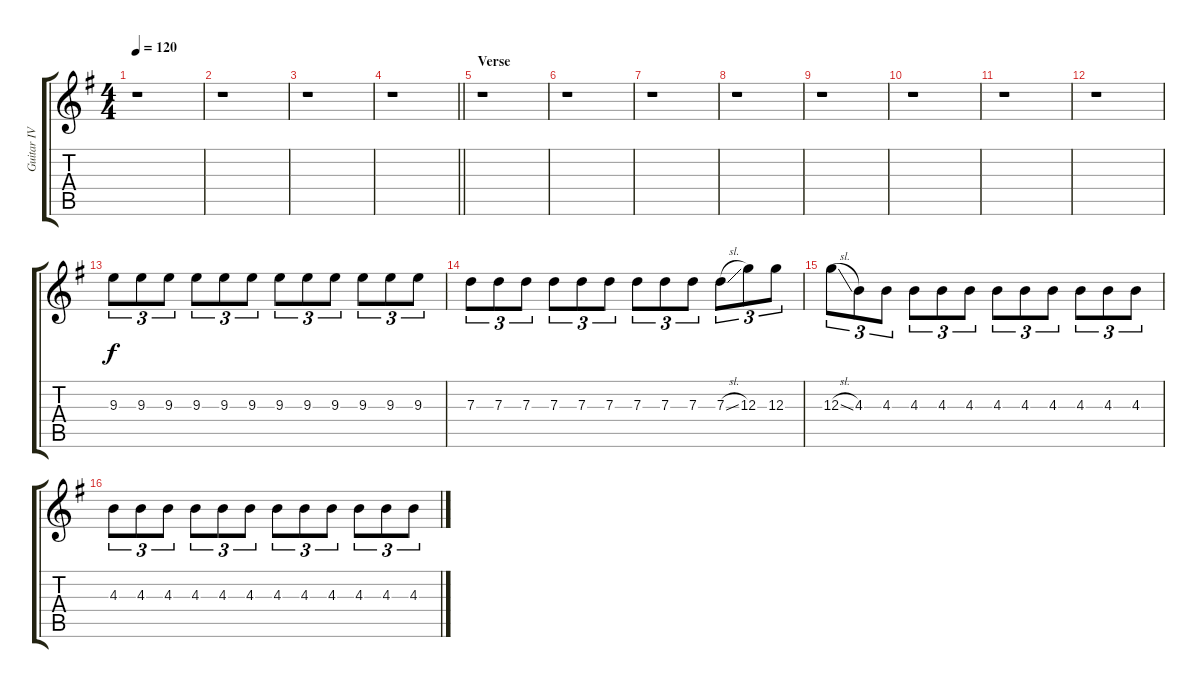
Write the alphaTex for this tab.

\track ("Guitar IV" "Guitar IV") {instrument distortionguitar}
\staff {score tabs}
\tuning (E4 B3 G3 D3 A2 E2) {hide}
\ts (4 4)
\tempo 120
\clef g2
\ks eminor
r.1{dy f} |
r.1 |
r.1 |
\barLineRight lightlight
r.1 |
\section ("" "Verse")
r.1 |
r.1 |
r.1 |
r.1 |
r.1 |
r.1 |
r.1 |
r.1 |
9.3.8{tu (3 2)} 9.3.8{tu (3 2)} 9.3.8{tu (3 2)} 9.3.8{tu (3 2)} 9.3.8{tu (3 2)} 9.3.8{tu (3 2)} 9.3.8{tu (3 2)} 9.3.8{tu (3 2)} 9.3.8{tu (3 2)} 9.3.8{tu (3 2)} 9.3.8{tu (3 2)} 9.3.8{tu (3 2)} |
7.3.8{tu (3 2)} 7.3.8{tu (3 2)} 7.3.8{tu (3 2)} 7.3.8{tu (3 2)} 7.3.8{tu (3 2)} 7.3.8{tu (3 2)} 7.3.8{tu (3 2)} 7.3.8{tu (3 2)} 7.3.8{tu (3 2)} 7.3{sl}.8{tu (3 2)} 12.3.8{tu (3 2)} 12.3.8{tu (3 2)} |
12.3{sl}.8{tu (3 2)} 4.3.8{tu (3 2)} 4.3.8{tu (3 2)} 4.3.8{tu (3 2)} 4.3.8{tu (3 2)} 4.3.8{tu (3 2)} 4.3.8{tu (3 2)} 4.3.8{tu (3 2)} 4.3.8{tu (3 2)} 4.3.8{tu (3 2)} 4.3.8{tu (3 2)} 4.3.8{tu (3 2)} |
4.3.8{tu (3 2)} 4.3.8{tu (3 2)} 4.3.8{tu (3 2)} 4.3.8{tu (3 2)} 4.3.8{tu (3 2)} 4.3.8{tu (3 2)} 4.3.8{tu (3 2)} 4.3.8{tu (3 2)} 4.3.8{tu (3 2)} 4.3.8{tu (3 2)} 4.3.8{tu (3 2)} 4.3.8{tu (3 2)}
